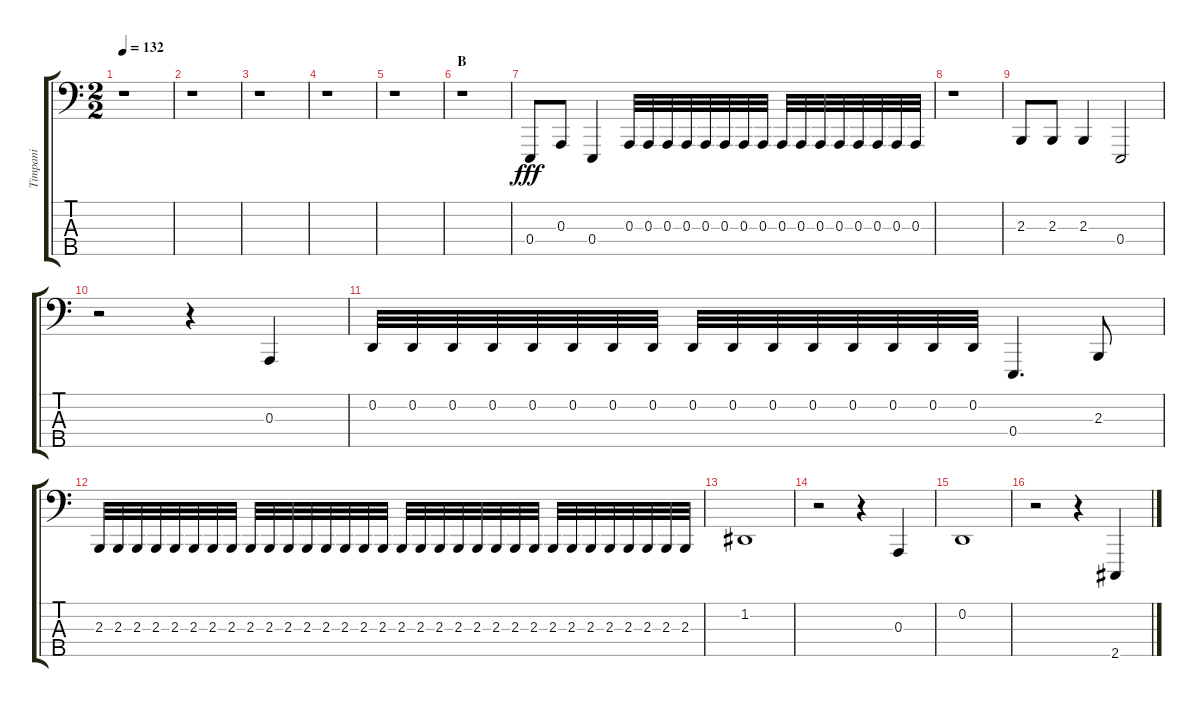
\track ("Timpani" "Timpani") {instrument timpani}
\staff {score tabs}
\tuning (G2 D2 A1 E1 B0) {hide}
\ts (2 2)
\tempo 132
\clef f4
\ks c
r.1{dy fff} |
r.1 |
r.1 |
r.1 |
r.1 |
\section ("" "B")
r.1 |
0.4.8 0.3.8 0.4.4 0.3.32 0.3.32 0.3.32 0.3.32 0.3.32 0.3.32 0.3.32 0.3.32 0.3.32 0.3.32 0.3.32 0.3.32 0.3.32 0.3.32 0.3.32 0.3.32 |
r.1 |
2.3.8 2.3.8 2.3.4 0.4.2 |
r.2 r.4 0.3.4 |
0.2.32 0.2.32 0.2.32 0.2.32 0.2.32 0.2.32 0.2.32 0.2.32 0.2.32 0.2.32 0.2.32 0.2.32 0.2.32 0.2.32 0.2.32 0.2.32 0.4.4{d} 2.3.8 |
2.3.32 2.3.32 2.3.32 2.3.32 2.3.32 2.3.32 2.3.32 2.3.32 2.3.32 2.3.32 2.3.32 2.3.32 2.3.32 2.3.32 2.3.32 2.3.32 2.3.32 2.3.32 2.3.32 2.3.32 2.3.32 2.3.32 2.3.32 2.3.32 2.3.32 2.3.32 2.3.32 2.3.32 2.3.32 2.3.32 2.3.32 2.3.32 |
1.2.1 |
r.2 r.4 0.3.4 |
0.2.1 |
r.2 r.4 2.5.4
